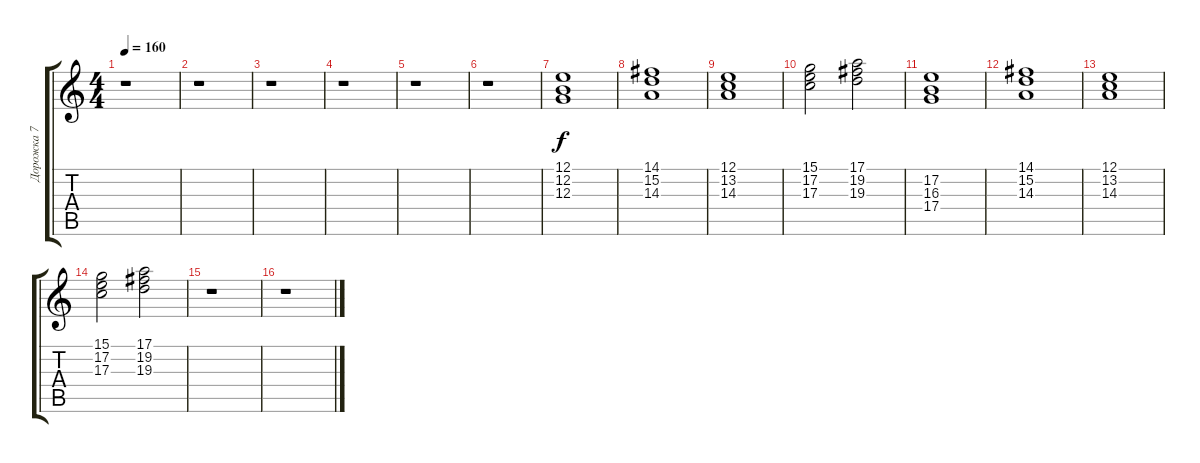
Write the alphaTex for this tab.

\track ("Дорожка 7" "Дорожка 7") {instrument choiraahs}
\staff {score tabs}
\tuning (E4 B3 G3 D3 A2 E2) {hide}
\ts (4 4)
\tempo 160
\clef g2
\ks c
r.1{dy f} |
r.1 |
r.1 |
r.1 |
r.1 |
r.1 |
(12.1 12.2 12.3).1 |
(14.1 15.2 14.3).1 |
(12.1 13.2 14.3).1 |
(15.1 17.2 17.3).2 (17.1 19.2 19.3).2 |
(17.2 16.3 17.4).1 |
(14.1 15.2 14.3).1 |
(12.1 13.2 14.3).1 |
(15.1 17.2 17.3).2 (17.1 19.2 19.3).2 |
r.1 |
r.1
